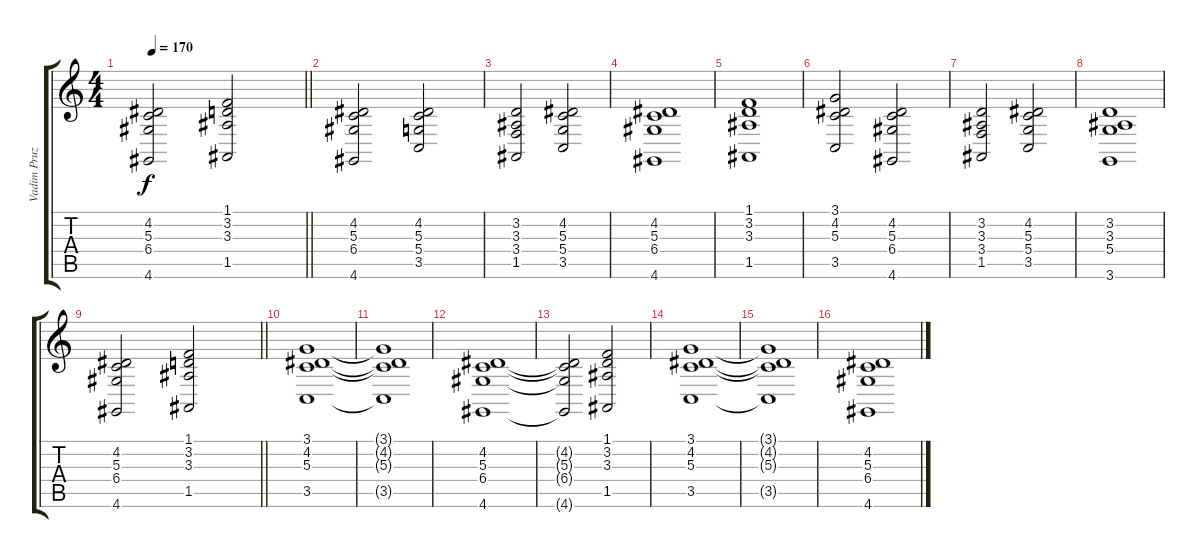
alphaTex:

\track ("Vadim Pruzhanov (Ensemble)" "Vadim Pruz") {instrument stringensemble1}
\staff {score tabs}
\tuning (E4 B3 G3 D3 A2 E2) {hide}
\ts (4 4)
\tempo 170
\clef g2
\barLineRight lightlight
\ks aminor
(4.2{t} 5.3{t} 6.4{t} 4.6{t}).2{dy f} (1.1 3.2 3.3 1.5).2 |
(4.2 5.3 6.4 4.6).2 (4.2 5.3 5.4 3.5).2 |
(3.2 3.3 3.4 1.5).2 (4.2 5.3 5.4 3.5).2 |
(4.2 5.3 6.4 4.6).1 |
(1.1 3.2 3.3 1.5).1 |
(3.1 4.2 5.3 3.5).2 (4.2 5.3 6.4 4.6).2 |
(3.2 3.3 3.4 1.5).2 (4.2 5.3 5.4 3.5).2 |
(3.2 3.3 5.4 3.6).1 |
\barLineRight lightlight
(4.2 5.3 6.4 4.6).2 (1.1 3.2 3.3 1.5).2 |
(3.1 4.2 5.3 3.5).1 |
(3.1{t} 4.2{t} 5.3{t} 3.5{t}).1 |
(4.2 5.3 6.4 4.6).1 |
(4.2{t} 5.3{t} 6.4{t} 4.6{t}).2 (1.1 3.2 3.3 1.5).2 |
(3.1 4.2 5.3 3.5).1 |
(3.1{t} 4.2{t} 5.3{t} 3.5{t}).1 |
(4.2 5.3 6.4 4.6).1
